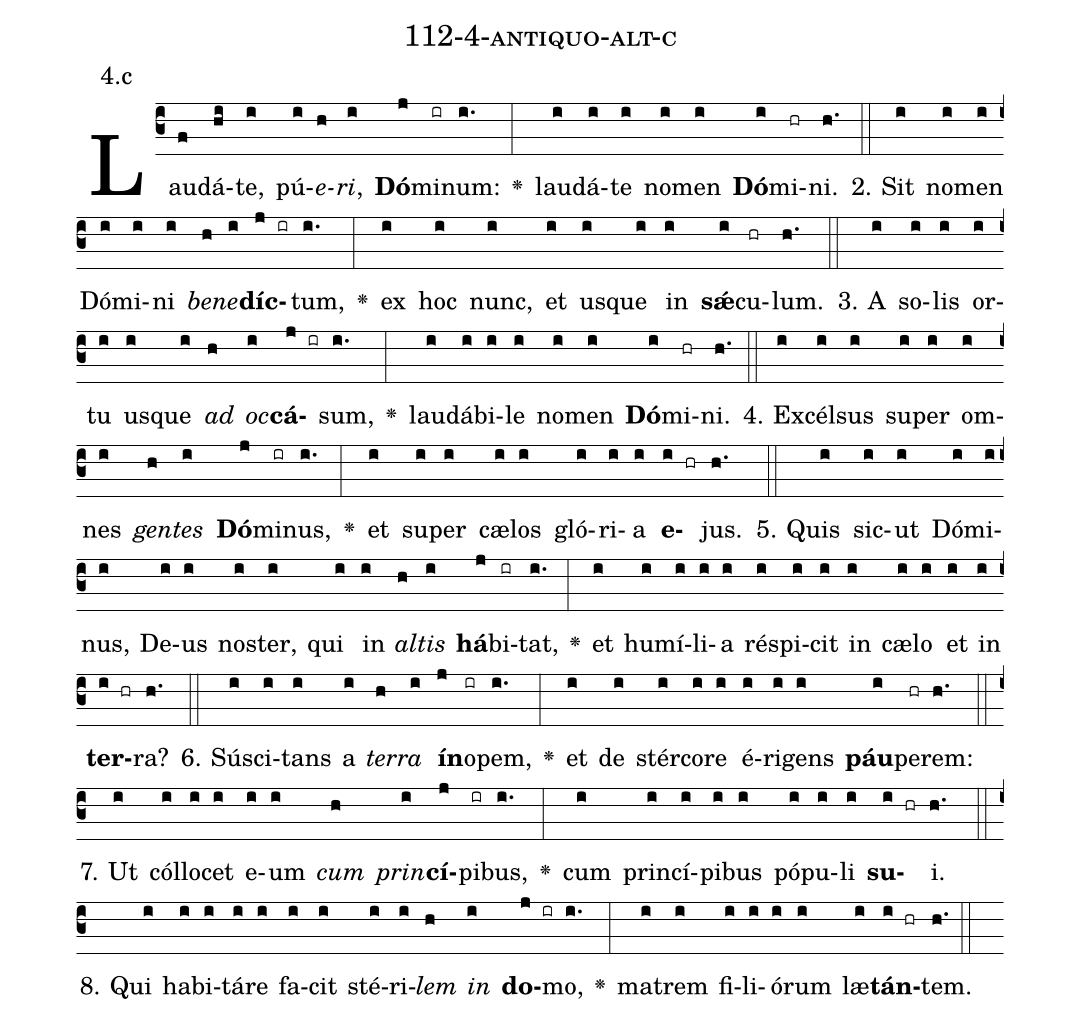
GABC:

name: 112-4-antiquo-alt-c;
annotation: 4.c;
%%
(c3)Lau(f)dá(hi)te,(i) pú(i)<i>e</i>(h)<i>ri</i>,(i) <b>Dó</b>(j)mi(ir)num:(i.) <v>\greheightstar</v>(:) lau(i)dá(i)te(i) no(i)men(i) <b>Dó</b>(i)mi(hr)ni.(h.) (::)
2. Sit(i) no(i)men(i) Dó(i)mi(i)ni(i) <i>be</i>(h)<i>ne</i>(i)<b>díc</b>(j ir)tum,(i.) <v>\greheightstar</v>(:) ex(i) hoc(i) nunc,(i) et(i) us(i)que(i) in(i) <b>sǽ</b>(i)cu(hr)lum.(h.) (::)
3. A(i) so(i)lis(i) or(i)tu(i) us(i)que(i) <i>ad</i>(h) <i>oc</i>(i)<b>cá</b>(j ir)sum,(i.) <v>\greheightstar</v>(:) lau(i)dá(i)bi(i)le(i) no(i)men(i) <b>Dó</b>(i)mi(hr)ni.(h.) (::)
4. Ex(i)cél(i)sus(i) su(i)per(i) om(i)nes(i) <i>gen</i>(h)<i>tes</i>(i) <b>Dó</b>(j)mi(ir)nus,(i.) <v>\greheightstar</v>(:) et(i) su(i)per(i) cæ(i)los(i) gló(i)ri(i)a(i) <b>e</b>(i hr)jus.(h.) (::)
5. Quis(i) sic(i)ut(i) Dó(i)mi(i)nus,(i) De(i)us(i) nos(i)ter,(i) qui(i) in(i) <i>al</i>(h)<i>tis</i>(i) <b>há</b>(j)bi(ir)tat,(i.) <v>\greheightstar</v>(:) et(i) hu(i)mí(i)li(i)a(i) ré(i)spi(i)cit(i) in(i) cæ(i)lo(i) et(i) in(i) <b>ter</b>(i hr)ra?(h.) (::)
6. Sú(i)sci(i)tans(i) a(i) <i>ter</i>(h)<i>ra</i>(i) <b>ín</b>(j)o(ir)pem,(i.) <v>\greheightstar</v>(:) et(i) de(i) stér(i)co(i)re(i) é(i)ri(i)gens(i) <b>páu</b>(i)pe(hr)rem:(h.) (::)
7. Ut(i) cól(i)lo(i)cet(i) e(i)um(i) <i>cum</i>(h) <i>prin</i>(i)<b>cí</b>(j)pi(ir)bus,(i.) <v>\greheightstar</v>(:) cum(i) prin(i)cí(i)pi(i)bus(i) pó(i)pu(i)li(i) <b>su</b>(i hr)i.(h.) (::)
8. Qui(i) ha(i)bi(i)tá(i)re(i) fa(i)cit(i) sté(i)ri(i)<i>lem</i>(h) <i>in</i>(i) <b>do</b>(j ir)mo,(i.) <v>\greheightstar</v>(:) ma(i)trem(i) fi(i)li(i)ó(i)rum(i) læ(i)<b>tán</b>(i hr)tem.(h.) (::)
